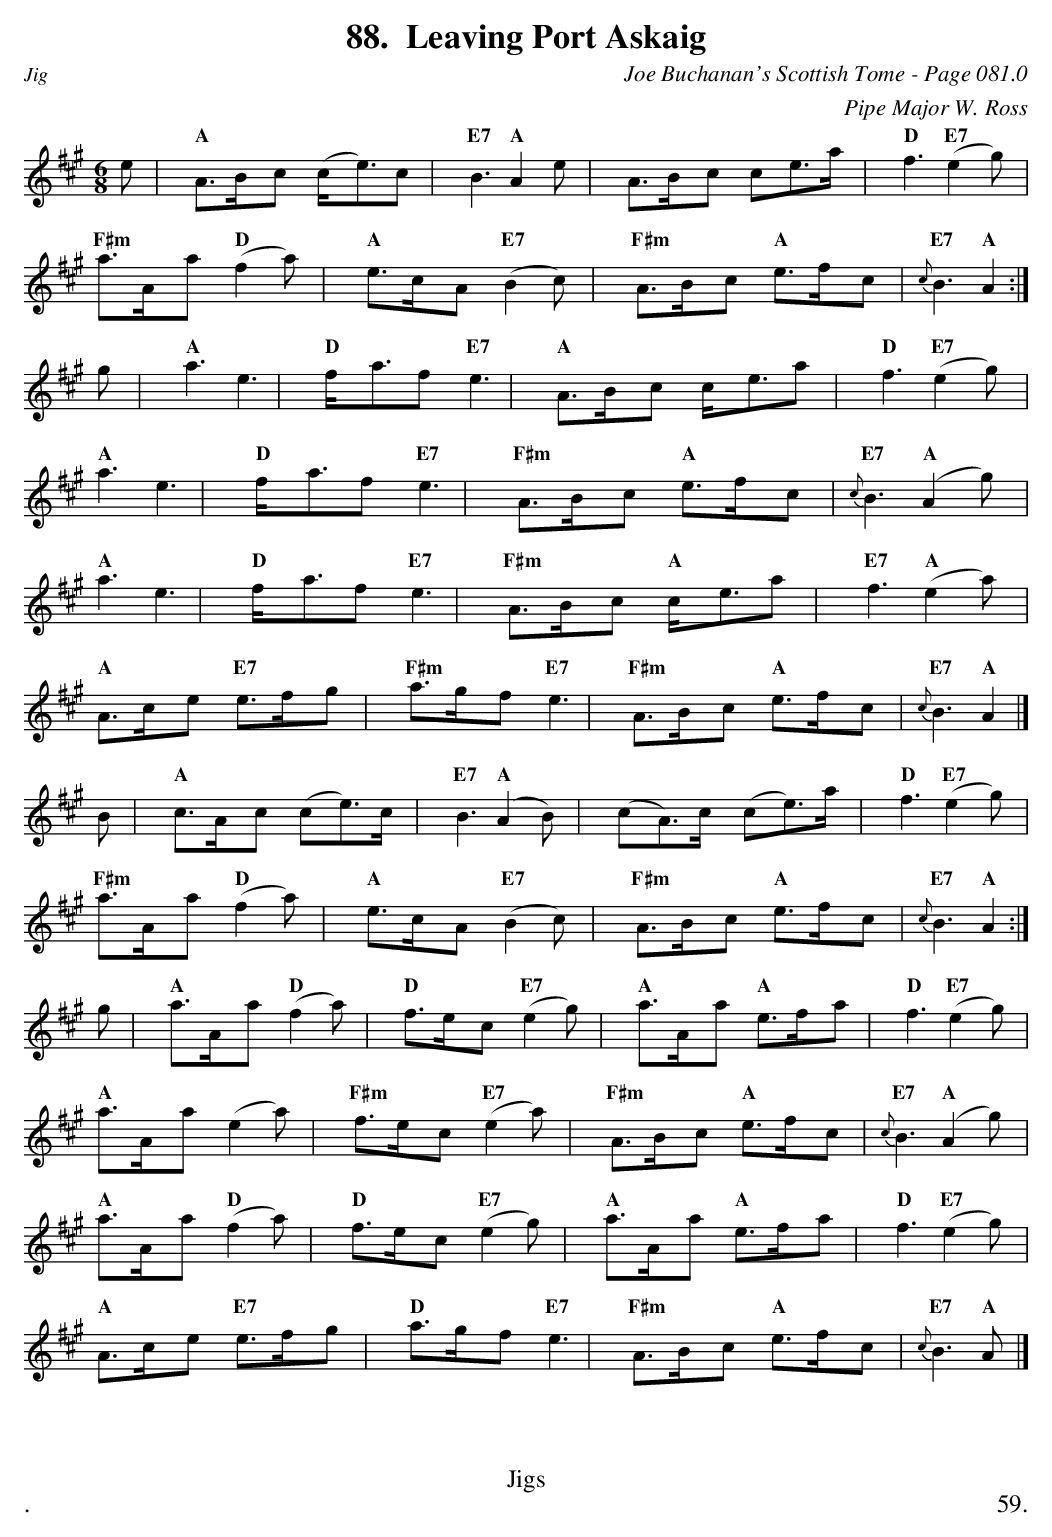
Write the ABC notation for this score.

X:1
T:Leaving Port Askaig
C:Joe Buchanan's Scottish Tome - Page 081.0
C:Pipe Major W. Ross
L:1/8
M:6/8
K:A
e | "A"A>Bc (c<e)c | "E7"B3 "A"A2e | A>Bc ce>a | "D"f3 "E7"(e2g) |
"F#m"a>Aa "D"(f2a) | "A"e>cA "E7"(B2c) | "F#m"A>Bc "A"e>fc | "E7"{c}B3 "A"A2 :|
g | "A"a3 e3 | "D"f<af "E7"e3 | "A"A>Bc c<ea | "D"f3 "E7"(e2g) |
"A"a3 e3 | "D"f<af "E7"e3 | "F#m"A>Bc "A"e>fc | "E7"{c}B3 "A"(A2g) |
"A"a3 e3 | "D"f<af "E7"e3 | "F#m"A>Bc "A"c<ea | "E7"f3 "A"(e2a) |
"A"A>ce "E7"e>fg | "F#m"a>gf "E7"e3 | "F#m"A>Bc "A"e>fc | "E7"{c}B3 "A"A2 |]
B | "A"c>Ac (ce)>c | "E7"B3 "A"(A2B) | (cA)>c (ce)>a | "D"f3 "E7"(e2g) |
"F#m"a>Aa "D"(f2a) | "A"e>cA "E7"(B2c) | "F#m"A>Bc "A"e>fc | "E7"{c}B3 "A"A2 :|
g | "A"a>Aa "D"(f2a) | "D"f>ec "E7"(e2g) | "A"a>Aa "A"e>fa | "D"f3 "E7"(e2g) |
"A"a>Aa (e2a) | "F#m"f>ec "E7"(e2a) | "F#m"A>Bc "A"e>fc | "E7"{c}B3 "A"(A2 g) |
"A"a>Aa "D"(f2a) | "D"f>ec "E7"(e2g) | "A"a>Aa "A"e>fa | "D"f3 "E7"(e2g) |
"A"A>ce "E7"e>fg | "D"a>gf "E7"e3 | "F#m"A>Bc "A"e>fc | "E7"{c}B3 "A"A |]
